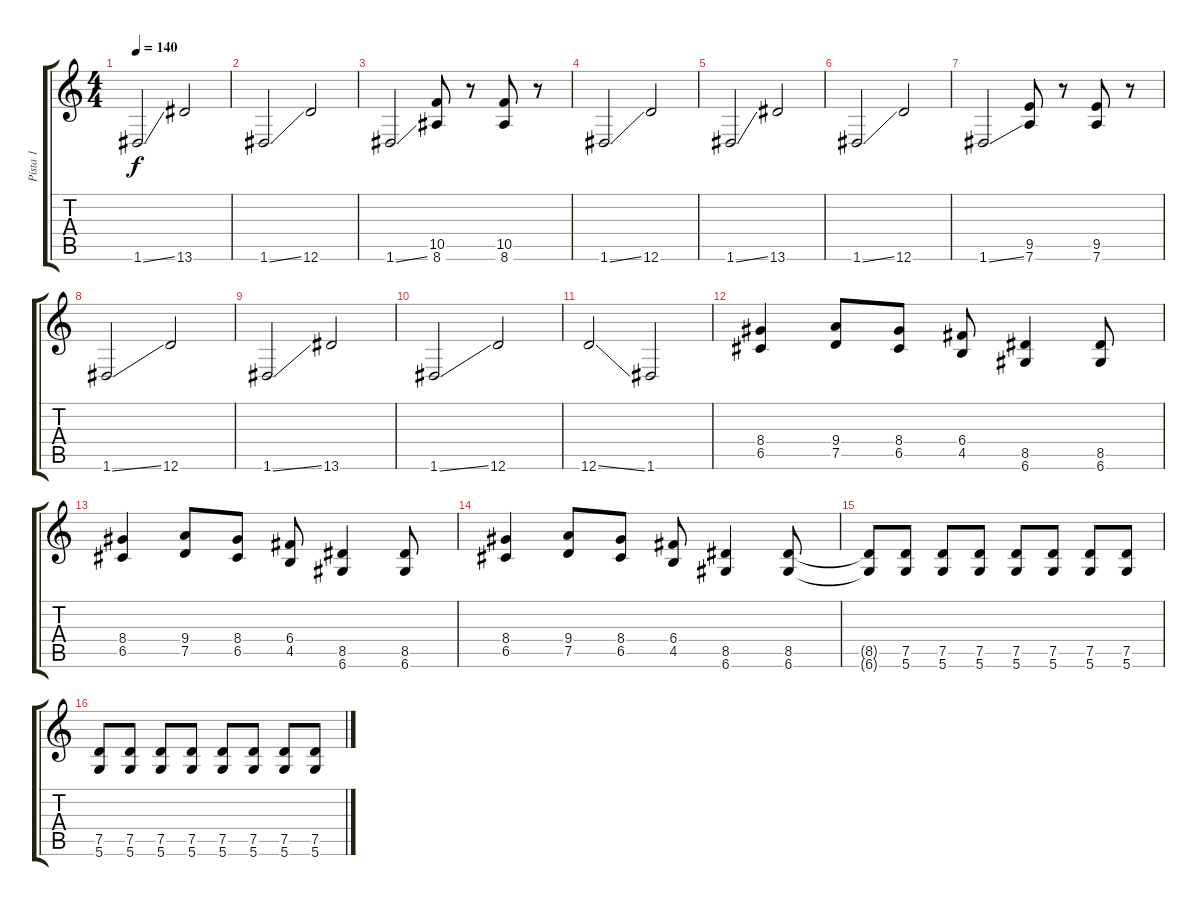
\track ("Pista 1" "Pista 1") {instrument distortionguitar}
\staff {score tabs}
\tuning (D4 A3 F3 C3 G2 D2) {hide}
\ts (4 4)
\tempo 140
\clef g2
\ks c
1.6{ss}.2{dy f} 13.6.2 |
1.6{ss}.2 12.6.2 |
1.6{ss}.2 (10.5 8.6).8 r.8 (10.5 8.6).8 r.8 |
1.6{ss}.2 12.6.2 |
1.6{ss}.2 13.6.2 |
1.6{ss}.2 12.6.2 |
1.6{ss}.2 (9.5 7.6).8 r.8 (9.5 7.6).8 r.8 |
1.6{ss}.2 12.6.2 |
1.6{ss}.2 13.6.2 |
1.6{ss}.2 12.6.2 |
12.6{ss}.2 1.6.2 |
(8.4 6.5).4 (9.4 7.5).8 (8.4 6.5).8 (6.4 4.5).8 (8.5 6.6).4 (8.5 6.6).8 |
(8.4 6.5).4 (9.4 7.5).8 (8.4 6.5).8 (6.4 4.5).8 (8.5 6.6).4 (8.5 6.6).8 |
(8.4 6.5).4 (9.4 7.5).8 (8.4 6.5).8 (6.4 4.5).8 (8.5 6.6).4 (8.5 6.6).8 |
(8.5{t} 6.6{t}).8 (7.5 5.6).8 (7.5 5.6).8 (7.5 5.6).8 (7.5 5.6).8 (7.5 5.6).8 (7.5 5.6).8 (7.5 5.6).8 |
(7.5 5.6).8 (7.5 5.6).8 (7.5 5.6).8 (7.5 5.6).8 (7.5 5.6).8 (7.5 5.6).8 (7.5 5.6).8 (7.5 5.6).8
